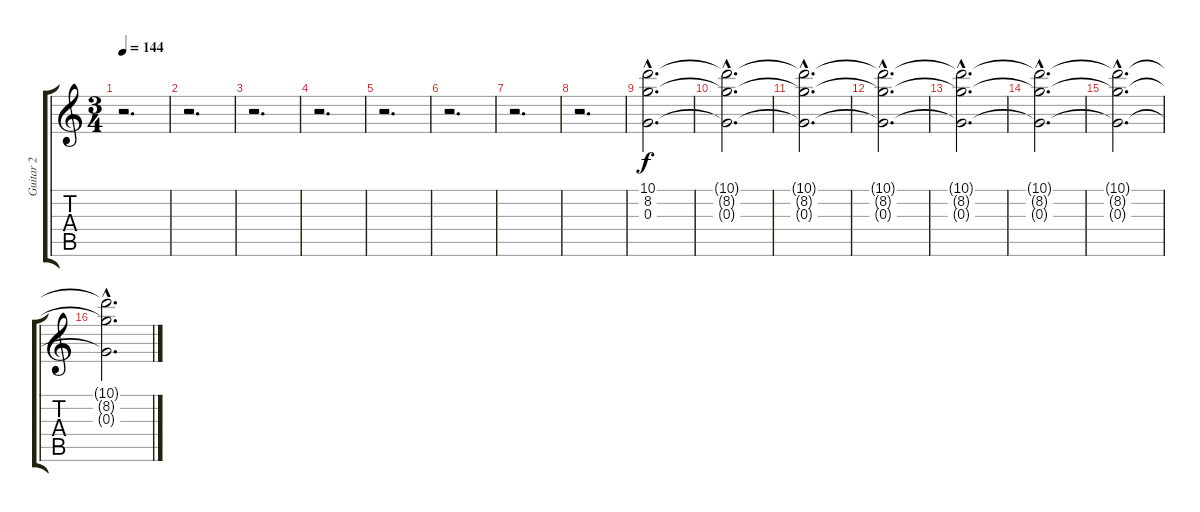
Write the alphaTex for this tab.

\track ("Guitar 2" "Guitar 2") {instrument distortionguitar}
\staff {score tabs}
\tuning (E4 B3 G3 D3 A2 E2) {hide}
\ts (3 4)
\tempo 144
\clef g2
\ks c
r.2{d dy f} |
r.2{d} |
r.2{d} |
r.2{d} |
r.2{d} |
r.2{d} |
r.2{d} |
r.2{d} |
(10.1{hac} 8.2{hac} 0.3{hac}).2{d} |
(10.1{hac t} 8.2{hac t} 0.3{hac t}).2{d} |
(10.1{hac t} 8.2{hac t} 0.3{hac t}).2{d} |
(10.1{hac t} 8.2{hac t} 0.3{hac t}).2{d} |
(10.1{hac t} 8.2{hac t} 0.3{hac t}).2{d} |
(10.1{hac t} 8.2{hac t} 0.3{hac t}).2{d} |
(10.1{hac t} 8.2{hac t} 0.3{hac t}).2{d} |
(10.1{hac t} 8.2{hac t} 0.3{hac t}).2{d}
